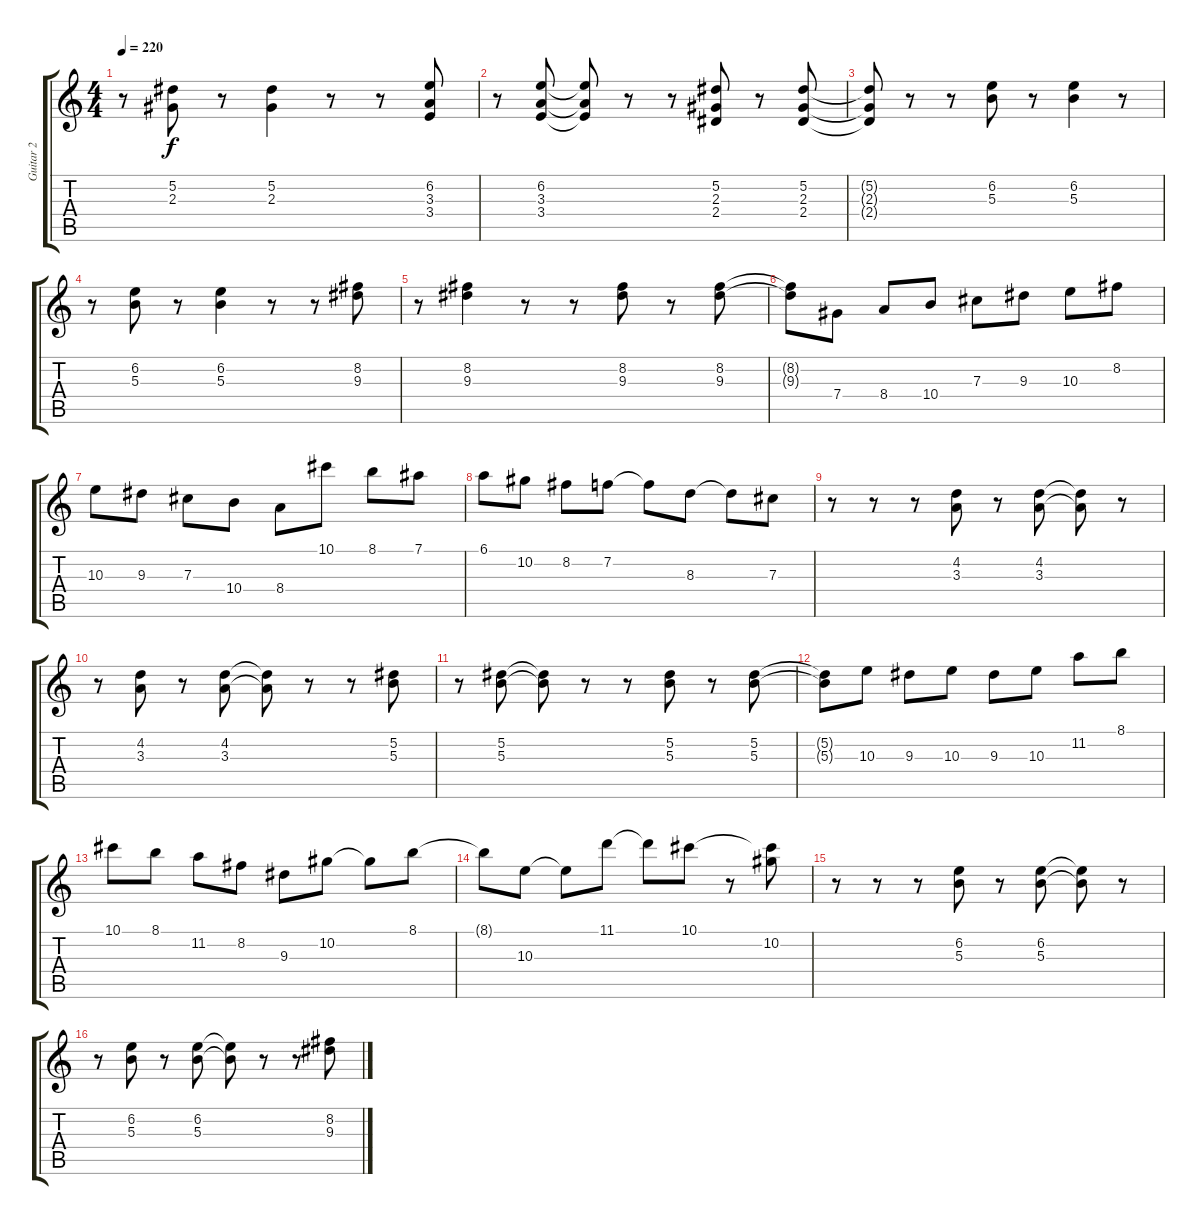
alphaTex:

\track ("Guitar 2" "Guitar 2") {instrument overdrivenguitar}
\staff {score tabs}
\tuning (Eb4 Bb3 Gb3 Db3 Ab2 Eb2) {hide}
\ts (4 4)
\tempo 220
\clef g2
\ks c
r.8{dy f} (5.2 2.3).8 r.8 (5.2 2.3).4 r.8 r.8 (6.2 3.3 3.4).8 |
r.8 (6.2 3.3 3.4).8 (6.2{t} 3.3{t} 3.4{t}).8 r.8 r.8 (5.2 2.3 2.4).8 r.8 (5.2 2.3 2.4).8 |
(5.2{t} 2.3{t} 2.4{t}).8 r.8 r.8 (6.2 5.3).8 r.8 (6.2 5.3).4 r.8 |
r.8 (6.2 5.3).8 r.8 (6.2 5.3).4 r.8 r.8 (8.2 9.3).8 |
r.8 (8.2 9.3).4 r.8 r.8 (8.2 9.3).8 r.8 (8.2 9.3).8 |
(8.2{t} 9.3{t}).8 7.4.8 8.4.8 10.4.8 7.3.8 9.3.8 10.3.8 8.2.8 |
10.3.8 9.3.8 7.3.8 10.4.8 8.4.8 10.1.8 8.1.8 7.1.8 |
6.1.8 10.2.8 8.2.8 7.2.8 7.2{t}.8 8.3.8 8.3{t}.8 7.3.8 |
r.8 r.8 r.8 (4.2 3.3).8 r.8 (4.2 3.3).8 (4.2{t} 3.3{t}).8 r.8 |
r.8 (4.2 3.3).8 r.8 (4.2 3.3).8 (4.2{t} 3.3{t}).8 r.8 r.8 (5.2 5.3).8 |
r.8 (5.2 5.3).8 (5.2{t} 5.3{t}).8 r.8 r.8 (5.2 5.3).8 r.8 (5.2 5.3).8 |
(5.2{t} 5.3{t}).8 10.3.8 9.3.8 10.3.8 9.3.8 10.3.8 11.2.8 8.1.8 |
10.1.8 8.1.8 11.2.8 8.2.8 9.3.8 10.2.8 10.2{t}.8 8.1.8 |
8.1{t}.8 10.3.8 10.3{t}.8 11.1.8 11.1{t}.8 10.1.8 r.8 (10.1{t} 10.2).8 |
r.8 r.8 r.8 (6.2 5.3).8 r.8 (6.2 5.3).8 (6.2{t} 5.3{t}).8 r.8 |
r.8 (6.2 5.3).8 r.8 (6.2 5.3).8 (6.2{t} 5.3{t}).8 r.8 r.8 (8.2 9.3).8
